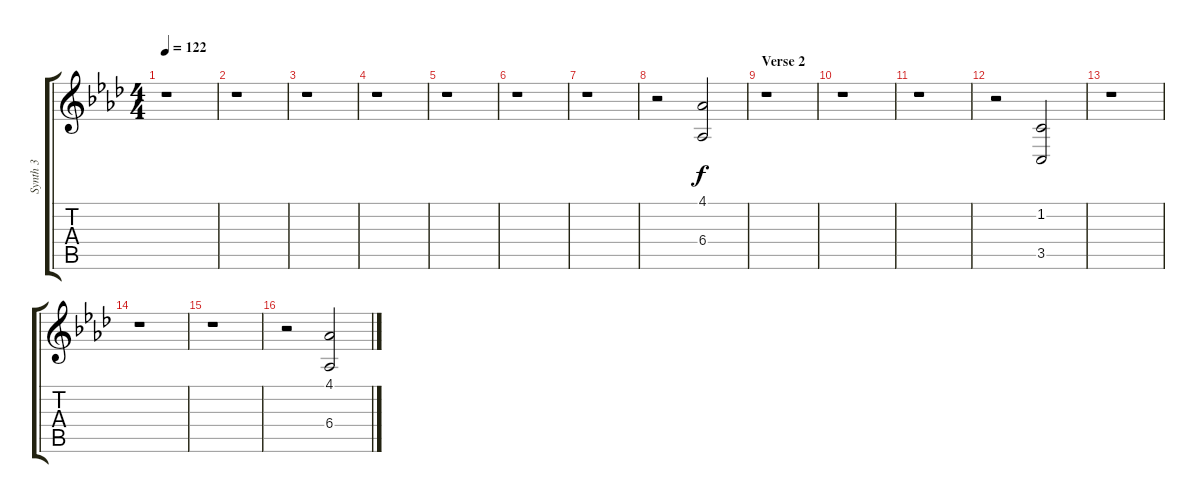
\track ("Synth 3" "Synth 3") {instrument stringensemble1}
\staff {score tabs}
\tuning (E4 B3 G3 D3 A2 E2) {hide}
\ts (4 4)
\tempo 122
\clef g2
\ks ab
r.1{dy f} |
r.1 |
r.1 |
r.1 |
r.1 |
r.1 |
r.1 |
r.2 (4.1 6.4).2 |
\section ("" "Verse 2")
r.1 |
r.1 |
r.1 |
r.2 (1.2 3.5).2 |
r.1 |
r.1 |
r.1 |
r.2 (4.1 6.4).2
